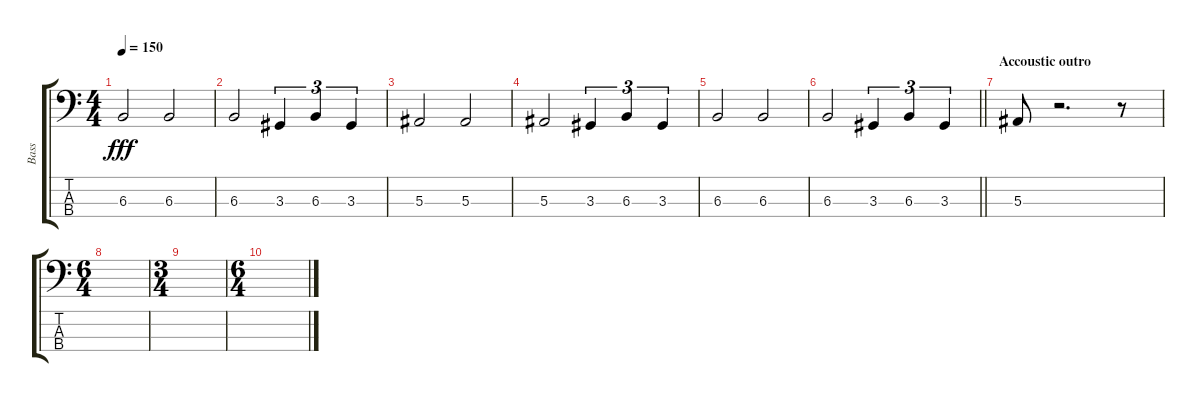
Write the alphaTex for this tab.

\track ("Bass" "Bass") {instrument electricbasspick}
\staff {score tabs}
\tuning (Eb2 Bb1 F1 Bb0) {hide}
\ts (4 4)
\tempo 150
\clef f4
\ks c
6.3.2{dy fff} 6.3.2 |
6.3.2 3.3.4{tu (3 2)} 6.3.4{tu (3 2)} 3.3.4{tu (3 2)} |
5.3.2 5.3.2 |
5.3.2 3.3.4{tu (3 2)} 6.3.4{tu (3 2)} 3.3.4{tu (3 2)} |
6.3.2 6.3.2 |
\barLineRight lightlight
6.3.2 3.3.4{tu (3 2)} 6.3.4{tu (3 2)} 3.3.4{tu (3 2)} |
\section ("" "Accoustic outro")
5.3.8 r.2{d} r.8 |
\ts (6 4)
|
\ts (3 4)
|
\ts (6 4)
